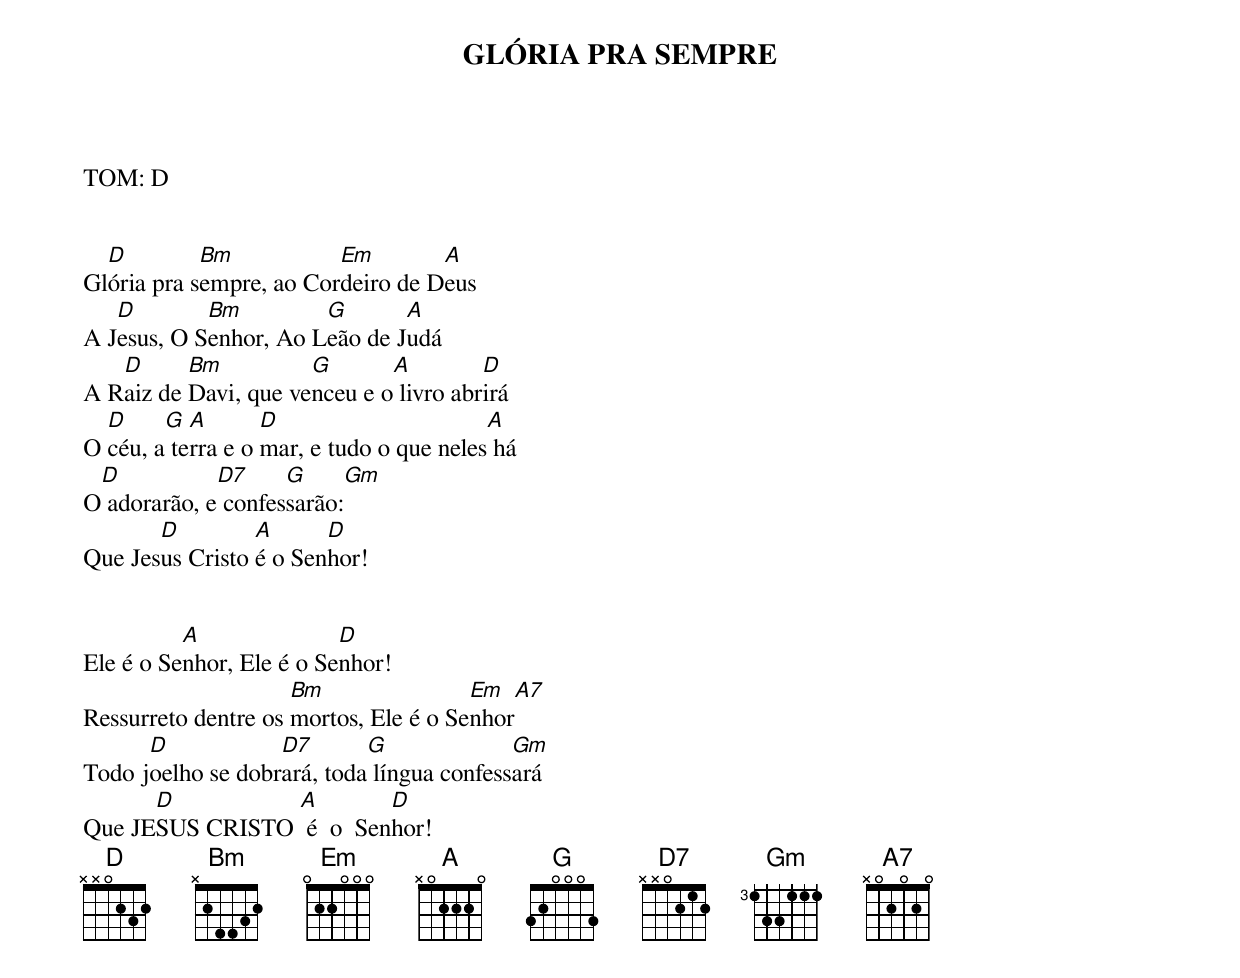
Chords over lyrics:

GLÓRIA PRA SEMPRE


TOM: D


  D         Bm           Em        A
Glória pra sempre, ao Cordeiro de Deus
   D        Bm         G       A
A Jesus, O Senhor, Ao Leão de Judá
   D      Bm          G       A         D
A Raiz de Davi, que venceu e o livro abrirá
  D     G  A       D                      A
O céu, a terra e o mar, e tudo o que neles há
 D           D7     G      Gm
O adorarão, e confessarão:
       D         A      D
Que Jesus Cristo é o Senhor!


          A               D
Ele é o Senhor, Ele é o Senhor!
                     Bm                Em    A7
Ressurreto dentre os mortos, Ele é o Senhor
      D            D7       G              Gm
Todo joelho se dobrará, toda língua confessará
      D          A         D
Que JESUS CRISTO  é  o  Senhor!
